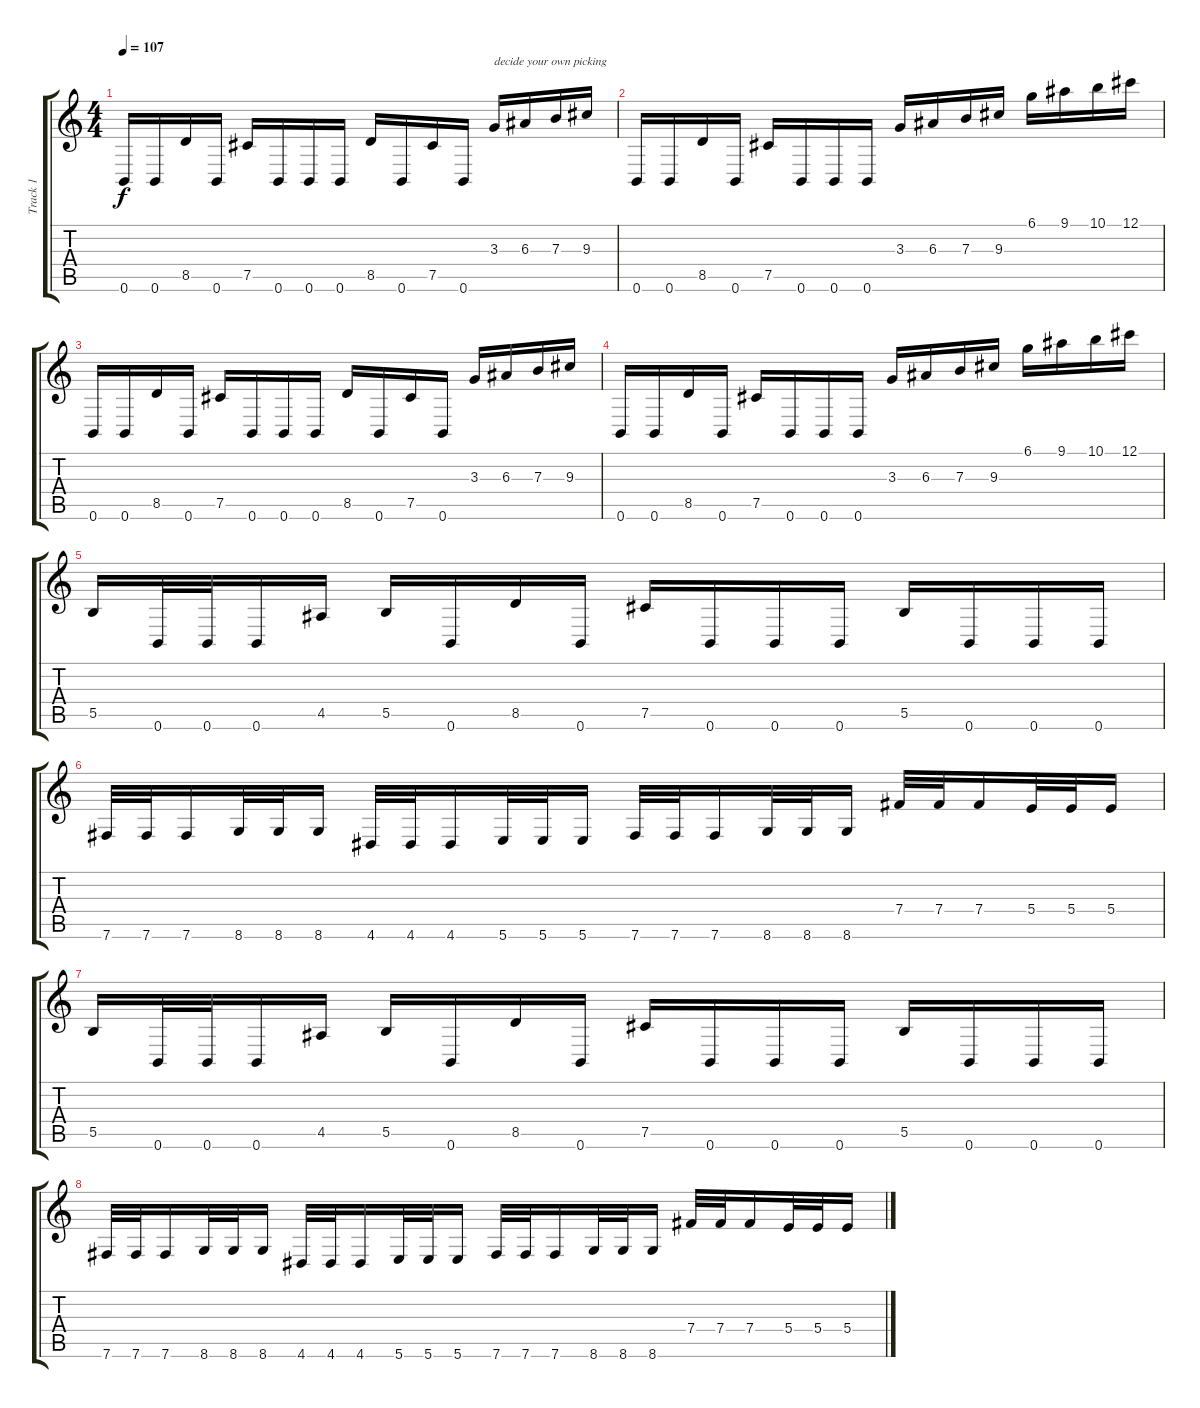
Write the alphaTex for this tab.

\track ("Track 1" "Track 1") {instrument distortionguitar}
\staff {score tabs}
\tuning (Db4 Ab3 E3 B2 Gb2 B1) {hide}
\ts (4 4)
\tempo 107
\clef g2
\ks c
0.6.16{dy f instrument distortionguitar} 0.6.16 8.5.16 0.6.16 7.5.16 0.6.16 0.6.16 0.6.16 8.5.16 0.6.16 7.5.16 0.6.16 3.3.16{txt "decide your own picking"} 6.3.16 7.3.16 9.3.16 |
0.6.16 0.6.16 8.5.16 0.6.16 7.5.16 0.6.16 0.6.16 0.6.16 3.3.16 6.3.16 7.3.16 9.3.16 6.1.16 9.1.16 10.1.16 12.1.16 |
0.6.16 0.6.16 8.5.16 0.6.16 7.5.16 0.6.16 0.6.16 0.6.16 8.5.16 0.6.16 7.5.16 0.6.16 3.3.16 6.3.16 7.3.16 9.3.16 |
0.6.16 0.6.16 8.5.16 0.6.16 7.5.16 0.6.16 0.6.16 0.6.16 3.3.16 6.3.16 7.3.16 9.3.16 6.1.16 9.1.16 10.1.16 12.1.16 |
5.5.16 0.6.32 0.6.32 0.6.16 4.5.16 5.5.16 0.6.16 8.5.16 0.6.16 7.5.16 0.6.16 0.6.16 0.6.16 5.5.16 0.6.16 0.6.16 0.6.16 |
7.6.32 7.6.32 7.6.16 8.6.32 8.6.32 8.6.16 4.6.32 4.6.32 4.6.16 5.6.32 5.6.32 5.6.16 7.6.32 7.6.32 7.6.16 8.6.32 8.6.32 8.6.16 7.4.32 7.4.32 7.4.16 5.4.32 5.4.32 5.4.16 |
5.5.16 0.6.32 0.6.32 0.6.16 4.5.16 5.5.16 0.6.16 8.5.16 0.6.16 7.5.16 0.6.16 0.6.16 0.6.16 5.5.16 0.6.16 0.6.16 0.6.16 |
7.6.32 7.6.32 7.6.16 8.6.32 8.6.32 8.6.16 4.6.32 4.6.32 4.6.16 5.6.32 5.6.32 5.6.16 7.6.32 7.6.32 7.6.16 8.6.32 8.6.32 8.6.16 7.4.32 7.4.32 7.4.16 5.4.32 5.4.32 5.4.16
